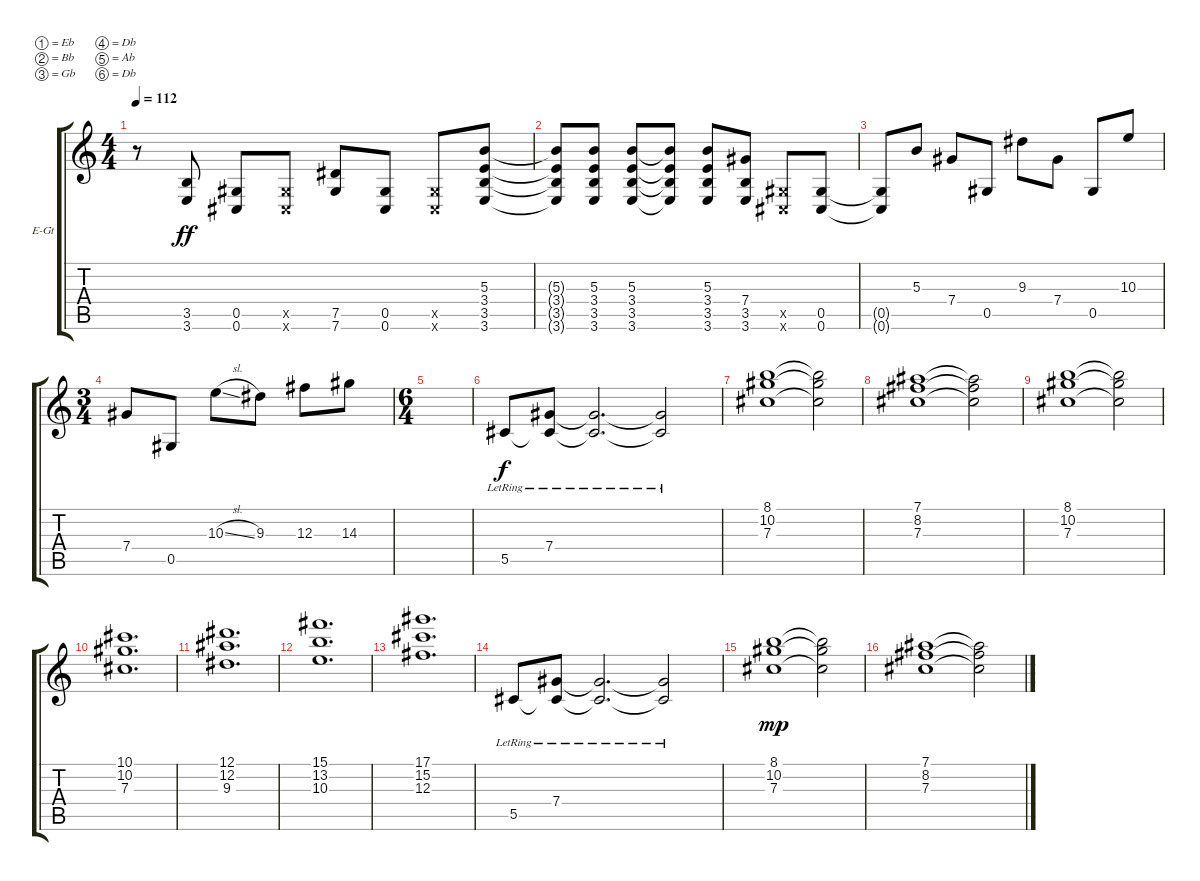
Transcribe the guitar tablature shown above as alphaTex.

\defaultSystemsLayout 4
\bracketExtendMode groupsimilarinstruments
\firstSystemTrackNameOrientation horizontal
\otherSystemsTrackNameOrientation horizontal
\track ("Electric Guitar" "E-Gt") {instrument distortionguitar}
\staff {score tabs}
\tuning (Eb4 Bb3 Gb3 Db3 Ab2 Db2)
\ts (4 4)
\tempo 112
\clef g2
\ks c
r.8{dy ff} (3.6 3.5).8 (0.6 0.5).8 (0.5{x} 0.6{x}).8 (7.6 7.5).8 (0.5 0.6).8 (0.6{x} 0.5{x}).8 (3.6 3.5 3.4 5.3).8 |
(3.6{t} 3.5{t} 3.4{t} 5.3{t}).8 (3.6 3.5 3.4 5.3).8 (5.3 3.4 3.5 3.6).8 (5.3{t} 3.4{t} 3.5{t} 3.6{t}).8 (5.3 3.4 3.5 3.6).8 (7.4 3.6 3.5).8 (0.6{x} 0.5{x}).8 (0.5 0.6).8 |
(0.6{t} 0.5{t}).8 5.3.8 7.4.8 0.5.8 9.3.8 7.4.8 0.5.8 10.3.8 |
\ts (3 4)
7.4.8 0.5.8 10.3{sl}.8 9.3.8 12.3.8 14.3.8 |
\ts (6 4)
|
5.5{lr}.8{dy f} (7.4{lr} 5.5{lr t}).8 (7.4{lr t} 5.5{lr t}).2{d} (7.4{lr t} 5.5{lr t}).2 |
(7.3 10.2 8.1).1 (7.3{t} 10.2{t} 8.1{t}).2 |
(7.1 8.2 7.3).1 (7.3{t} 8.2{t} 7.1{t}).2 |
(7.3 10.2 8.1).1 (7.3{t} 10.2{t} 8.1{t}).2 |
(7.3 10.2 10.1).1{d} |
(9.3 12.2 12.1).1{d} |
(10.3 13.2 15.1).1{d} |
(12.3 15.2 17.1).1{d} |
5.5{lr}.8 (7.4{lr} 5.5{lr t}).8 (7.4{lr t} 5.5{lr t}).2{d} (7.4{lr t} 5.5{lr t}).2 |
(7.3 10.2 8.1).1{dy mp} (7.3{t} 10.2{t} 8.1{t}).2 |
(7.1 8.2 7.3).1 (7.3{t} 8.2{t} 7.1{t}).2
